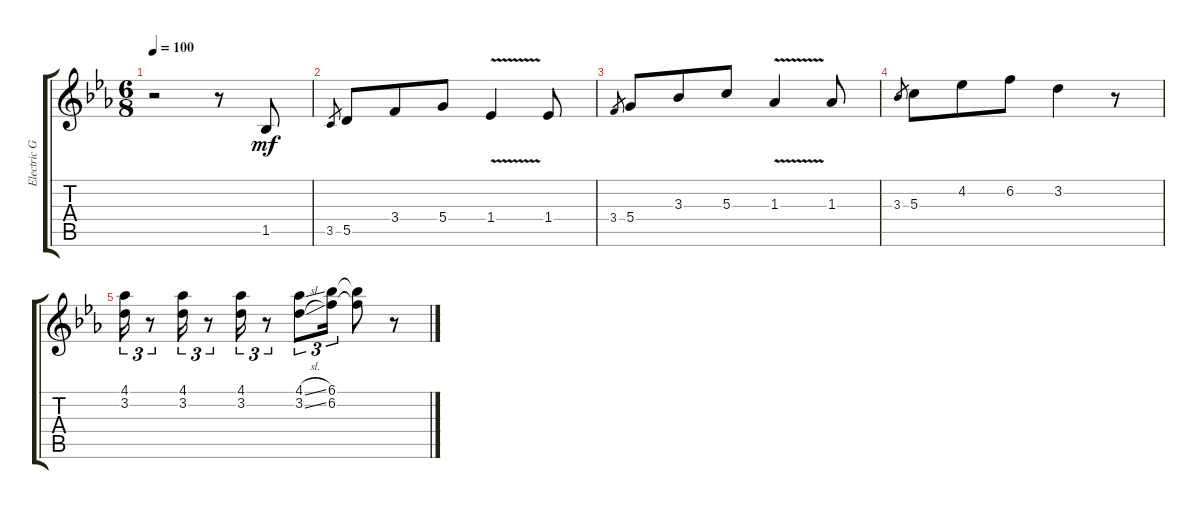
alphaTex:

\track ("Electric Guitar" "Electric G") {instrument electricguitarclean}
\staff {score tabs}
\tuning (E4 B3 G3 D3 A2 E2) {hide}
\ts (6 8)
\tempo 100
\clef g2
\ks eb
r.2{dy mf instrument electricguitarclean} r.8 1.5.8 |
3.5.8{gr} 5.5.8 3.4.8 5.4.8 1.4{v}.4 1.4.8 |
3.4.8{gr} 5.4.8 3.3.8 5.3.8 1.3{v}.4 1.3.8 |
3.3.8{gr} 5.3.8 4.2.8 6.2.8 3.2.4 r.8 |
(4.1 3.2).16{tu (3 2)} r.8{tu (3 2)} (4.1 3.2).16{tu (3 2)} r.8{tu (3 2)} (4.1 3.2).16{tu (3 2)} r.8{tu (3 2)} (4.1{sl} 3.2{sl}).8{tu (3 2)} (6.1 6.2).16{tu (3 2)} (6.1{t} 6.2{t}).8 r.8
